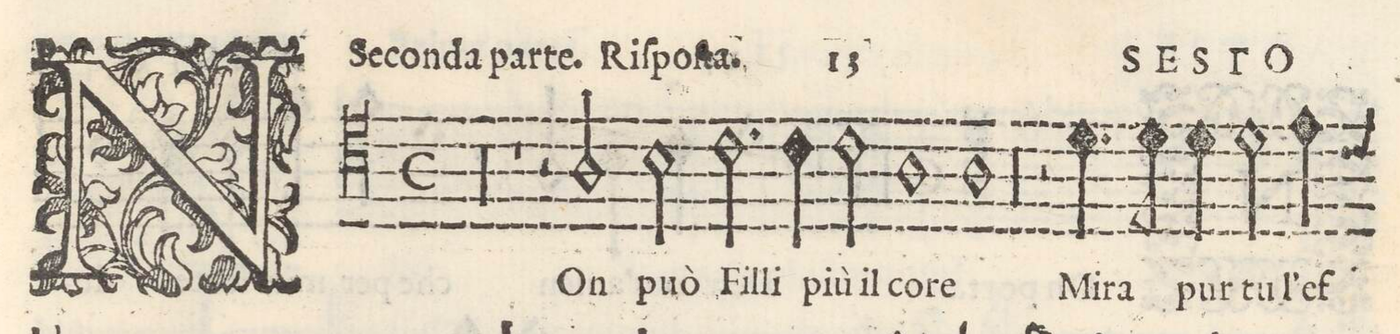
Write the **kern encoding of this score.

**kern	**text
*I"Sesto	*
*clefC4	*
*k[]	*
*M2/1	*
00r	.
=2-	=2-
=3-	=3-
1r	.
2r	.
2A/	NOn
=4-	=4-
2B\	puo
2.c\	Fil-
4c\	-li
2c\	piu il
=5-	=5-
1A	co-
1A	-re
=6-	=6-
00r	.
=7-	=7-
=8-	=8-
2r	.
4.d\	Mi-
8d\	-ra
4d\	pur
2d\	tu
4e\	l'ef-
=9-	=9-
2c\	-fet-
4c\	-to
4d\	De
4d\	l'ar-
4.d\	-den-
8c\	-te
4A/	mio af-
=10-	=10-
2B\	-fet-
2A/	-to
4r	.
2A/	Che
4c\	ſi
=11-	=11-
4e\	tra-
4.A/	-boc-
8G/	-ca
4F/	giu
4r	.
2F/	Che
4A/	ſi
=12-	=12-
*-	*-
